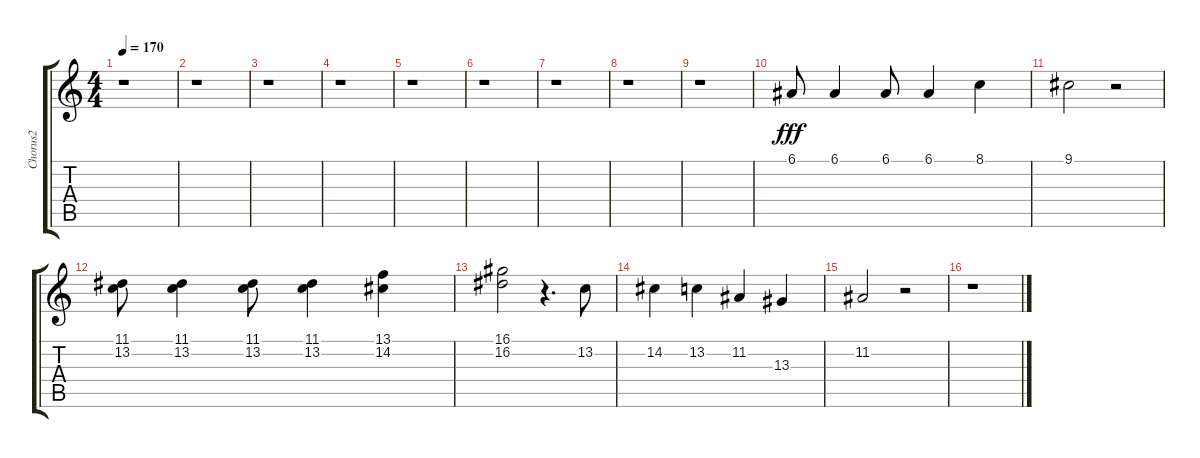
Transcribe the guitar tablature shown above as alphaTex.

\track ("Chorus2" "Chorus2") {instrument choiraahs}
\staff {score tabs}
\tuning (E4 B3 G3 D3 A2 E2) {hide}
\ts (4 4)
\tempo 170
\clef g2
\ks c
r.1{dy fff} |
r.1 |
r.1 |
r.1 |
r.1 |
r.1 |
r.1 |
r.1 |
r.1 |
6.1.8 6.1.4 6.1.8 6.1.4 8.1.4 |
9.1.2 r.2 |
(11.1 13.2).8 (11.1 13.2).4 (11.1 13.2).8 (11.1 13.2).4 (13.1 14.2).4 |
(16.1 16.2).2 r.4{d} 13.2.8 |
14.2.4 13.2.4 11.2.4 13.3.4 |
11.2.2 r.2 |
r.1
